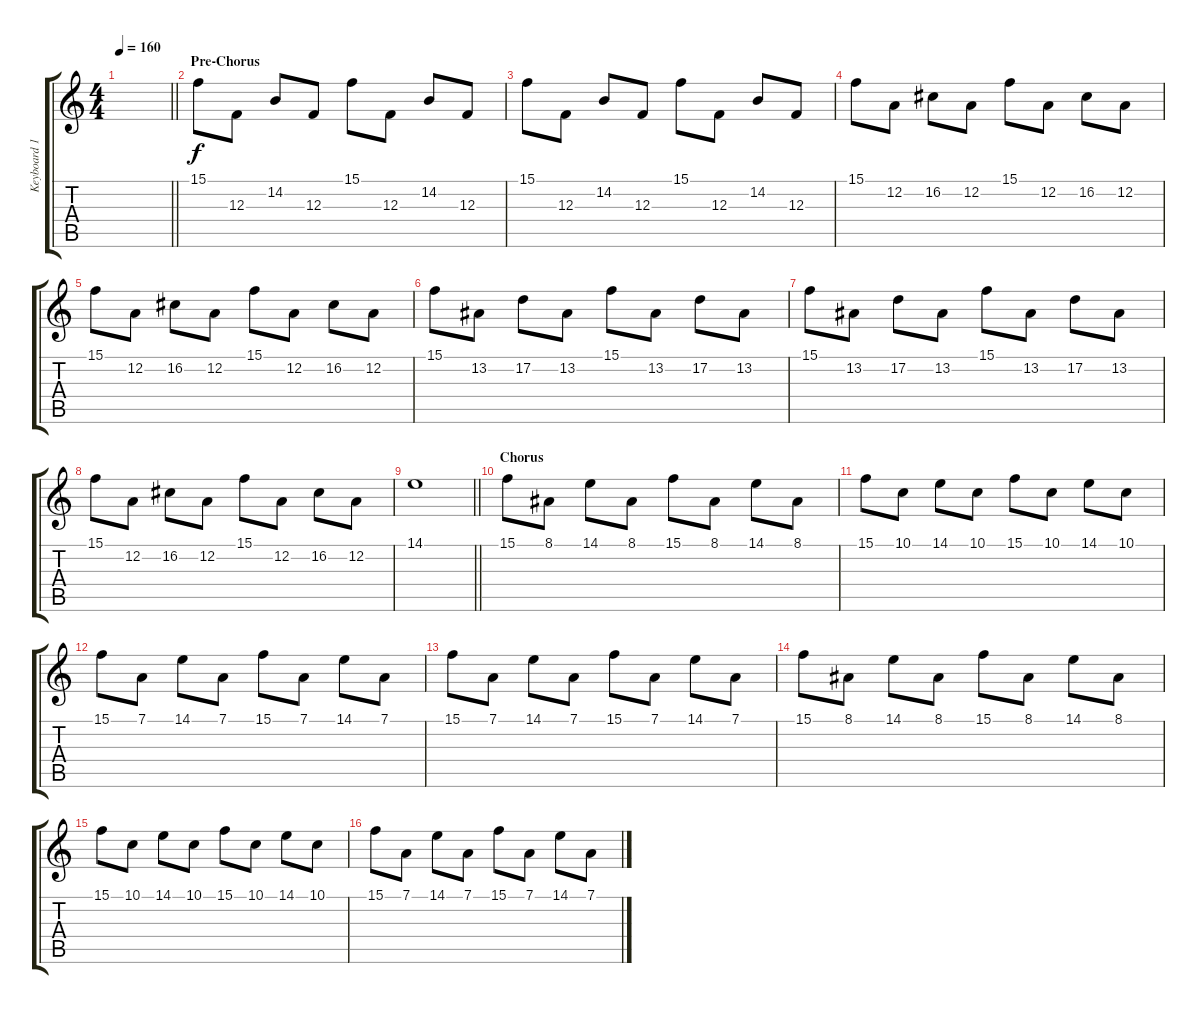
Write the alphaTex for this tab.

\track ("Keyboard 1" "Keyboard 1") {instrument lead2sawtooth}
\staff {score tabs}
\tuning (D4 A3 F3 C3 G2 D2) {hide}
\ts (4 4)
\tempo 160
\clef g2
\barLineRight lightlight
\ks c
|
\section ("" "Pre-Chorus")
15.1.8 12.3.8 14.2.8 12.3.8 15.1.8 12.3.8 14.2.8 12.3.8 |
15.1.8 12.3.8 14.2.8 12.3.8 15.1.8 12.3.8 14.2.8 12.3.8 |
15.1.8 12.2.8 16.2.8 12.2.8 15.1.8 12.2.8 16.2.8 12.2.8 |
15.1.8 12.2.8 16.2.8 12.2.8 15.1.8 12.2.8 16.2.8 12.2.8 |
15.1.8 13.2.8 17.2.8 13.2.8 15.1.8 13.2.8 17.2.8 13.2.8 |
15.1.8 13.2.8 17.2.8 13.2.8 15.1.8 13.2.8 17.2.8 13.2.8 |
15.1.8 12.2.8 16.2.8 12.2.8 15.1.8 12.2.8 16.2.8 12.2.8 |
\barLineRight lightlight
14.1.1 |
\section ("" "Chorus")
15.1.8 8.1.8 14.1.8 8.1.8 15.1.8 8.1.8 14.1.8 8.1.8 |
15.1.8 10.1.8 14.1.8 10.1.8 15.1.8 10.1.8 14.1.8 10.1.8 |
15.1.8 7.1.8 14.1.8 7.1.8 15.1.8 7.1.8 14.1.8 7.1.8 |
15.1.8 7.1.8 14.1.8 7.1.8 15.1.8 7.1.8 14.1.8 7.1.8 |
15.1.8 8.1.8 14.1.8 8.1.8 15.1.8 8.1.8 14.1.8 8.1.8 |
15.1.8 10.1.8 14.1.8 10.1.8 15.1.8 10.1.8 14.1.8 10.1.8 |
15.1.8 7.1.8 14.1.8 7.1.8 15.1.8 7.1.8 14.1.8 7.1.8
